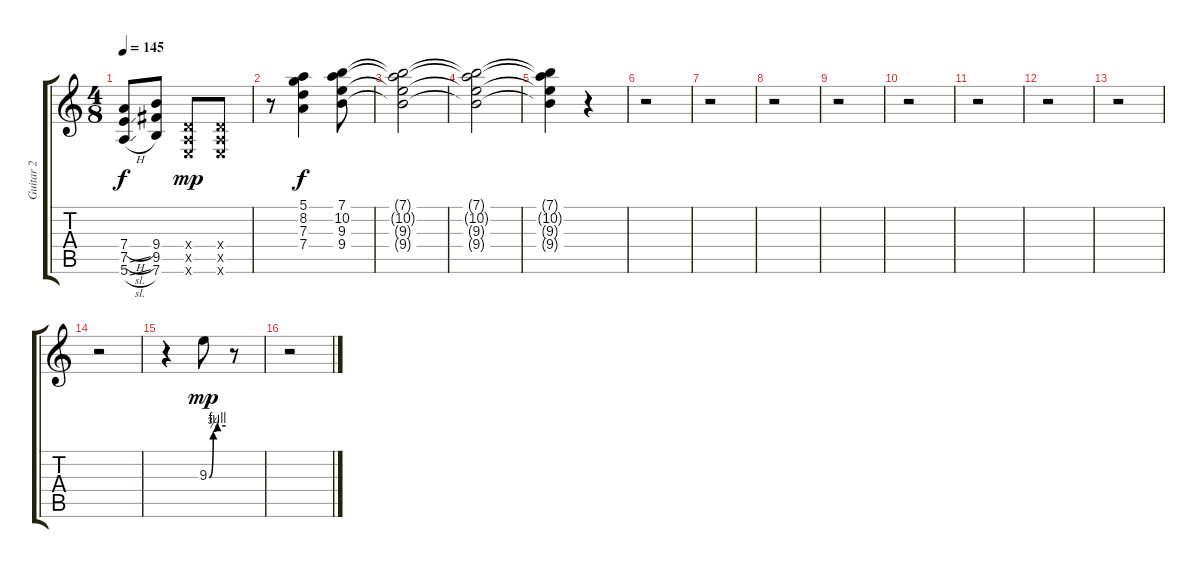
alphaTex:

\track ("Guitar 2" "Guitar 2") {instrument overdrivenguitar}
\staff {score tabs}
\tuning (E4 B3 G3 D3 A2 E2) {hide}
\ts (4 8)
\tempo 145
\clef g2
\ks c
(7.4{h} 7.5{sl} 5.6{sl}).8{dy f} (9.4 9.5 7.6).8 (0.4{x} 0.5{x} 0.6{x}).8{dy mp} (0.4{x} 0.5{x} 0.6{x}).8 |
r.8 (5.1 8.2 7.3 7.4).4{dy f} (7.1 10.2 9.3 9.4).8 |
(7.1{t} 10.2{t} 9.3{t} 9.4{t}).2 |
(7.1{t} 10.2{t} 9.3{t} 9.4{t}).2 |
(7.1{t} 10.2{t} 9.3{t} 9.4{t}).4 r.4 |
r.2 |
r.2 |
r.2 |
r.2 |
r.2 |
r.2 |
r.2 |
r.2 |
r.2 |
r.4 9.3{be (custom 0 0 15 3 30 4 60 4)}.8{dy mp balance 8} r.8 |
r.2
